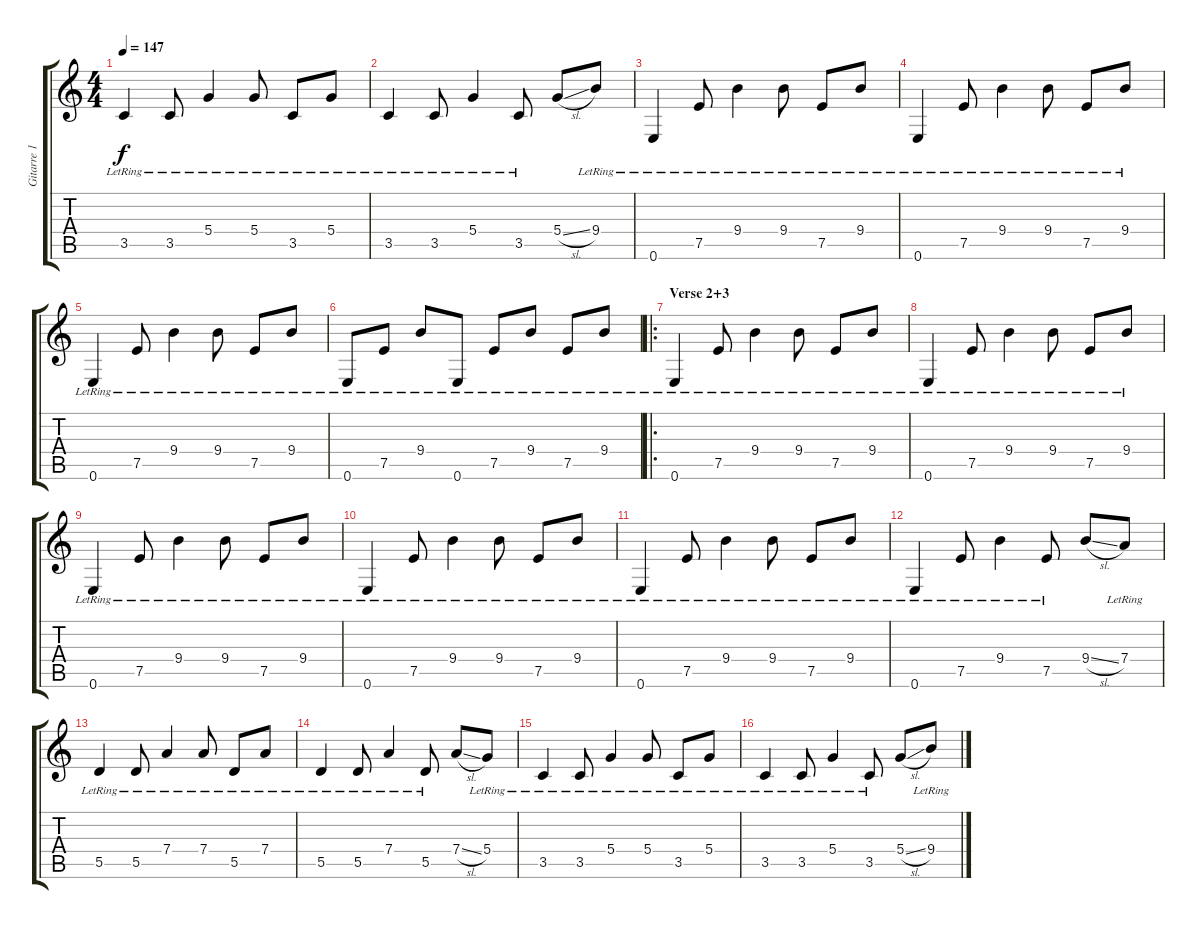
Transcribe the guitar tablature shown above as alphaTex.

\track ("Gitarre 1" "Gitarre 1") {instrument electricguitarclean}
\staff {score tabs}
\tuning (E4 B3 G3 D3 A2 E2) {hide}
\ts (4 4)
\tempo 147
\clef g2
\ks c
3.5{lr}.4{dy f} 3.5{lr}.8 5.4{lr}.4 5.4{lr}.8 3.5{lr}.8 5.4{lr}.8 |
3.5{lr}.4 3.5{lr}.8 5.4{lr}.4 3.5{lr}.8 5.4{sl}.8 9.4{lr}.8 |
0.6{lr}.4 7.5{lr}.8 9.4{lr}.4 9.4{lr}.8 7.5{lr}.8 9.4{lr}.8 |
0.6{lr}.4 7.5{lr}.8 9.4{lr}.4 9.4{lr}.8 7.5{lr}.8 9.4{lr}.8 |
0.6{lr}.4 7.5{lr}.8 9.4{lr}.4 9.4{lr}.8 7.5{lr}.8 9.4{lr}.8 |
0.6{lr}.8 7.5{lr}.8 9.4{lr}.8 0.6{lr}.8 7.5{lr}.8 9.4{lr}.8 7.5{lr}.8 9.4{lr}.8 |
\ro
\section ("" "Verse 2+3")
0.6{lr}.4 7.5{lr}.8 9.4{lr}.4 9.4{lr}.8 7.5{lr}.8 9.4{lr}.8 |
0.6{lr}.4 7.5{lr}.8 9.4{lr}.4 9.4{lr}.8 7.5{lr}.8 9.4{lr}.8 |
0.6{lr}.4 7.5{lr}.8 9.4{lr}.4 9.4{lr}.8 7.5{lr}.8 9.4{lr}.8 |
0.6{lr}.4 7.5{lr}.8 9.4{lr}.4 9.4{lr}.8 7.5{lr}.8 9.4{lr}.8 |
0.6{lr}.4 7.5{lr}.8 9.4{lr}.4 9.4{lr}.8 7.5{lr}.8 9.4{lr}.8 |
0.6{lr}.4 7.5{lr}.8 9.4{lr}.4 7.5{lr}.8 9.4{sl}.8 7.4{lr}.8 |
5.5{lr}.4 5.5{lr}.8 7.4{lr}.4 7.4{lr}.8 5.5{lr}.8 7.4{lr}.8 |
5.5{lr}.4 5.5{lr}.8 7.4{lr}.4 5.5{lr}.8 7.4{sl}.8 5.4{lr}.8 |
3.5{lr}.4 3.5{lr}.8 5.4{lr}.4 5.4{lr}.8 3.5{lr}.8 5.4{lr}.8 |
3.5{lr}.4 3.5{lr}.8 5.4{lr}.4 3.5{lr}.8 5.4{sl}.8 9.4{lr}.8
